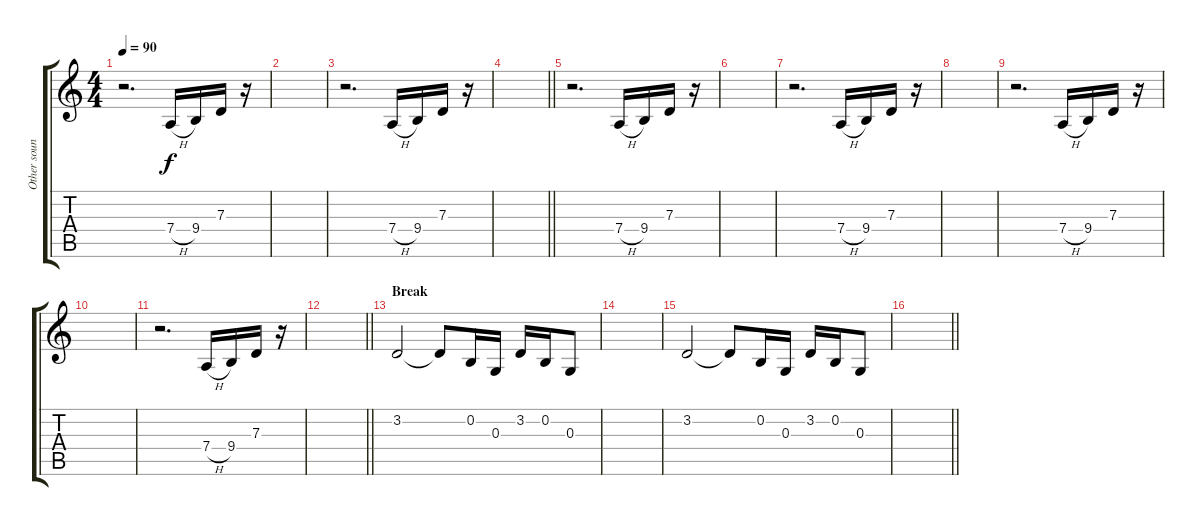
\track ("Other sounds" "Other soun") {instrument ocarina}
\staff {score tabs}
\tuning (E4 B3 G3 D3 A2 E2) {hide}
\ts (4 4)
\tempo 90
\clef g2
\ks c
r.2{d dy f} 7.4{h}.16 9.4.16 7.3.16 r.16 |
|
r.2{d} 7.4{h}.16 9.4.16 7.3.16 r.16 |
\barLineRight lightlight
|
r.2{d} 7.4{h}.16 9.4.16 7.3.16 r.16 |
|
r.2{d} 7.4{h}.16 9.4.16 7.3.16 r.16 |
|
r.2{d} 7.4{h}.16 9.4.16 7.3.16 r.16 |
|
r.2{d} 7.4{h}.16 9.4.16 7.3.16 r.16 |
\barLineRight lightlight
|
\section ("" "Break")
3.2.2 3.2{t}.8 0.2.16 0.3.16 3.2.16 0.2.16 0.3.8 |
|
3.2.2 3.2{t}.8 0.2.16 0.3.16 3.2.16 0.2.16 0.3.8 |
\barLineRight lightlight
